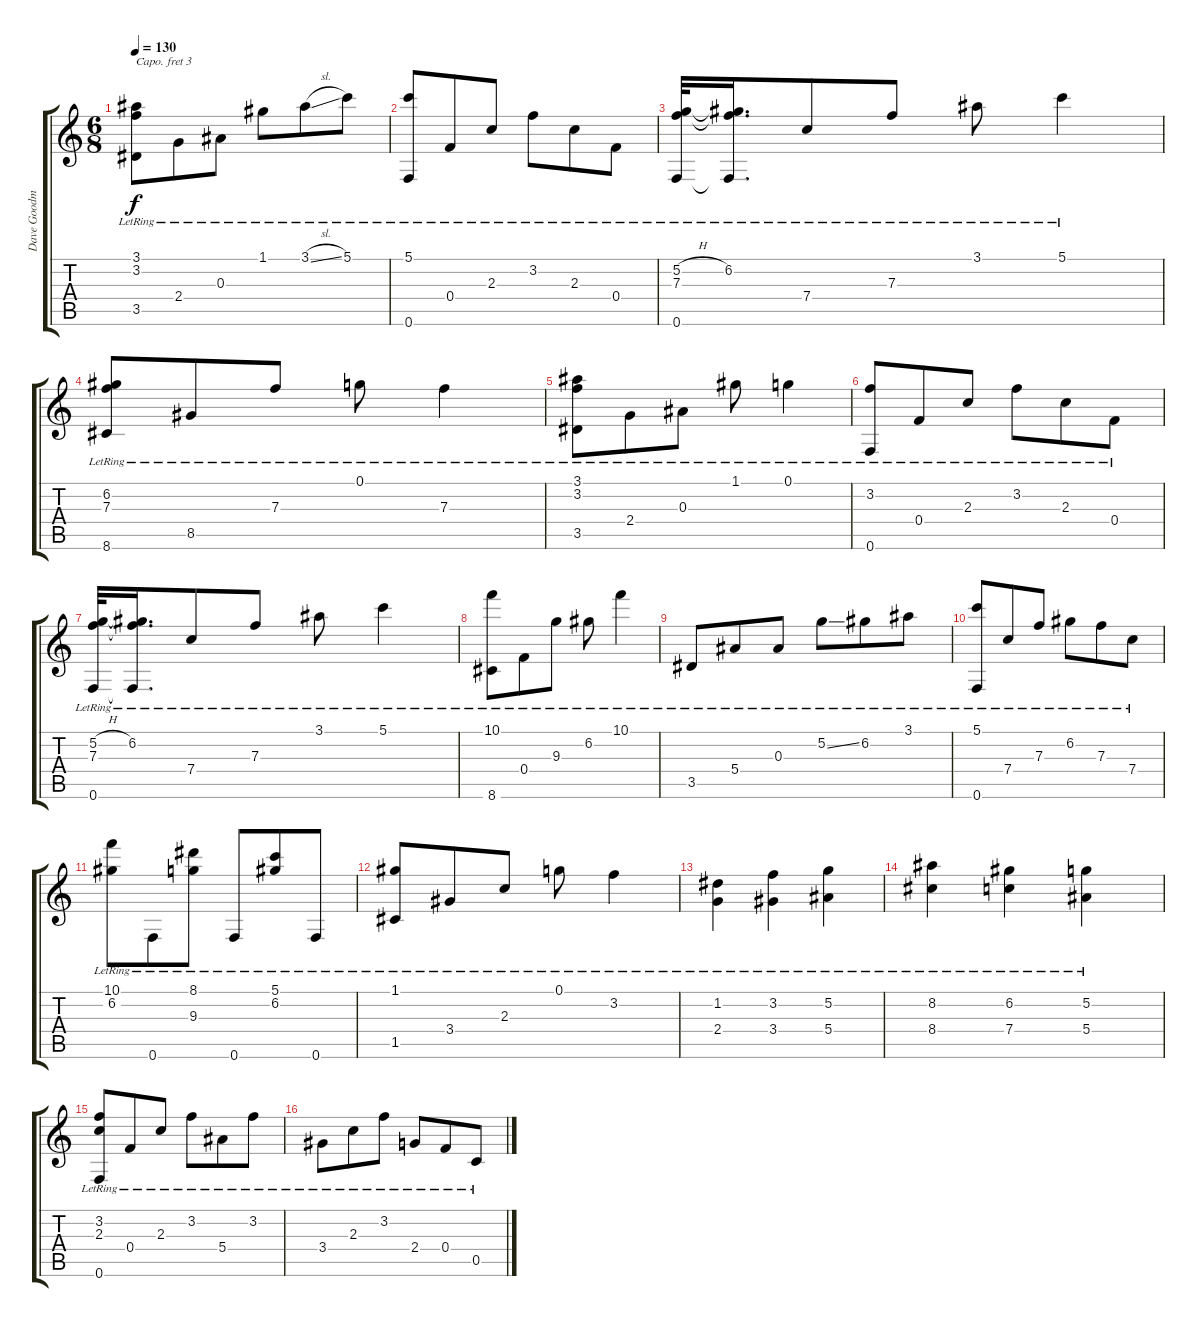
\track ("Dave Goodman" "Dave Goodm") {instrument acousticguitarsteel}
\staff {score tabs}
\capo 3
\tuning (E4 B3 G3 D3 A2 D2) {hide}
\ts (6 8)
\tempo 130
\clef g2
\ks c
(3.1{lr} 3.2{lr} 3.5{lr}).8{dy f} 2.4{lr}.8 0.3{lr}.8 1.1{lr}.8 3.1{sl lr}.8 5.1{lr}.8 |
(5.1{lr} 0.6{lr}).8 0.4{lr}.8 2.3{lr}.8 3.2{lr}.8 2.3{lr}.8 0.4{lr}.8 |
(5.2{h lr} 7.3{lr} 0.6{lr}).32 (6.2{lr} 7.3{t} 0.6{t}).16{d} 7.4{lr}.8 7.3{lr}.8 3.1{lr}.8 5.1{lr}.4 |
(6.2{lr} 7.3{lr} 8.6{lr}).8 8.5{lr}.8 7.3{lr}.8 0.1{lr}.8 7.3{lr}.4 |
(3.1{lr} 3.2{lr} 3.5{lr}).8 2.4{lr}.8 0.3{lr}.8 1.1{lr}.8 0.1{lr}.4 |
(3.2{lr} 0.6{lr}).8 0.4{lr}.8 2.3{lr}.8 3.2{lr}.8 2.3{lr}.8 0.4{lr}.8 |
(5.2{h lr} 7.3{lr} 0.6{lr}).32 (6.2{lr} 7.3{t} 0.6{t}).16{d} 7.4{lr}.8 7.3{lr}.8 3.1{lr}.8 5.1{lr}.4 |
(10.1{lr} 8.6{lr}).8 0.4{lr}.8 9.3{lr}.8 6.2{lr}.8 10.1{lr}.4 |
3.5{lr}.8 5.4{lr}.8 0.3{lr}.8 5.2{ss lr}.8 6.2{lr}.8 3.1{lr}.8 |
(5.1{lr} 0.6{lr}).8 7.4{lr}.8 7.3{lr}.8 6.2{lr}.8 7.3{lr}.8 7.4{lr}.8 |
(10.1{lr} 6.2{lr}).8 0.6{lr}.8 (8.1{lr} 9.3{lr}).8 0.6{lr}.8 (5.1{lr} 6.2{lr}).8 0.6{lr}.8 |
(1.1{lr} 1.5{lr}).8 3.4{lr}.8 2.3{lr}.8 0.1{lr}.8 3.2{lr}.4 |
(1.2{lr} 2.4{lr}).4 (3.2{lr} 3.4{lr}).4 (5.2{lr} 5.4{lr}).4 |
(8.2{lr} 8.4{lr}).4 (6.2{lr} 7.4{lr}).4 (5.2{lr} 5.4{lr}).4 |
(3.2{lr} 2.3{lr} 0.6{lr}).8{txt ""} 0.4{lr}.8 2.3{lr}.8 3.2{lr}.8 5.4{lr}.8 3.2{lr}.8 |
3.4{lr}.8 2.3{lr}.8 3.2{lr}.8 2.4{lr}.8 0.4{lr}.8 0.5{lr}.8
